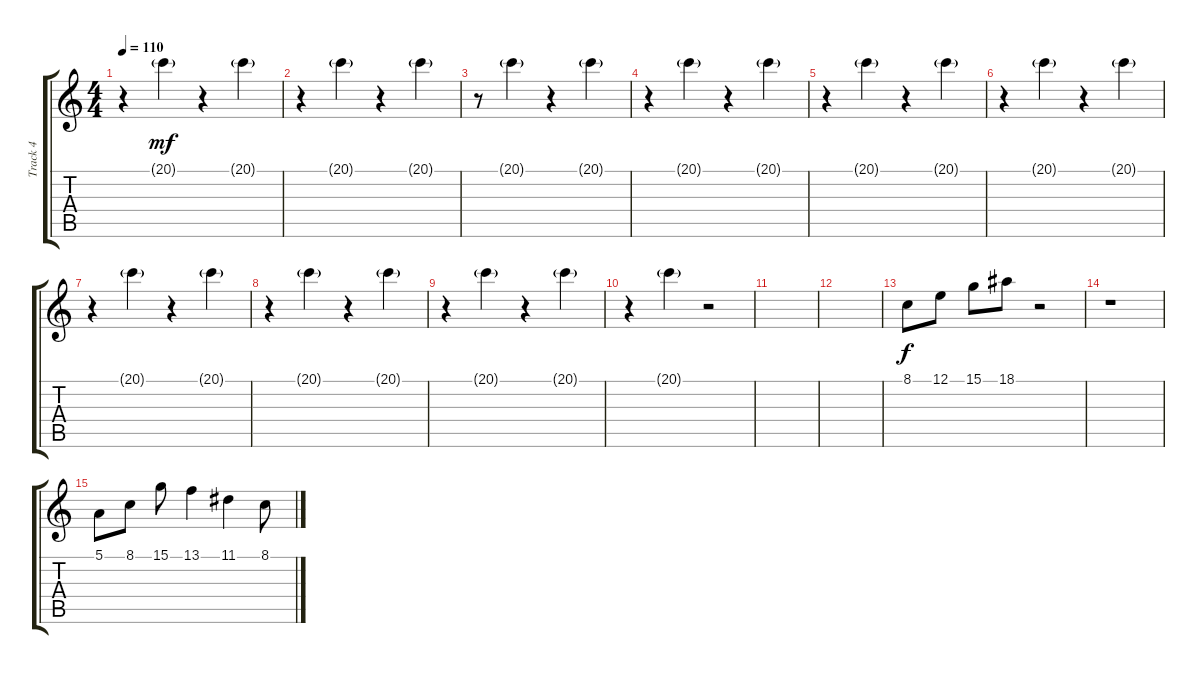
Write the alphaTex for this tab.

\track ("Track 4" "Track 4") {instrument pizzicatostrings}
\staff {score tabs}
\tuning (E4 B3 G3 D3 A2 E2) {hide}
\ts (4 4)
\tempo 110
\clef g2
\ks c
r.4{dy f} 20.1{g}.4{dy mf} r.4 20.1{g}.4 |
r.4 20.1{g}.4 r.4 20.1{g}.4 |
r.8 20.1{g}.4 r.4 20.1{g}.4 |
r.4 20.1{g}.4 r.4 20.1{g}.4 |
r.4 20.1{g}.4 r.4 20.1{g}.4 |
r.4 20.1{g}.4 r.4 20.1{g}.4 |
r.4 20.1{g}.4 r.4 20.1{g}.4 |
r.4 20.1{g}.4 r.4 20.1{g}.4 |
r.4 20.1{g}.4 r.4 20.1{g}.4 |
r.4 20.1{g}.4 r.2 |
|
|
8.1.8{dy f balance 0} 12.1.8 15.1.8 18.1.8 r.2 |
r.1 |
5.1.8{balance 16} 8.1.8 15.1.8 13.1.4 11.1.4 8.1.8
